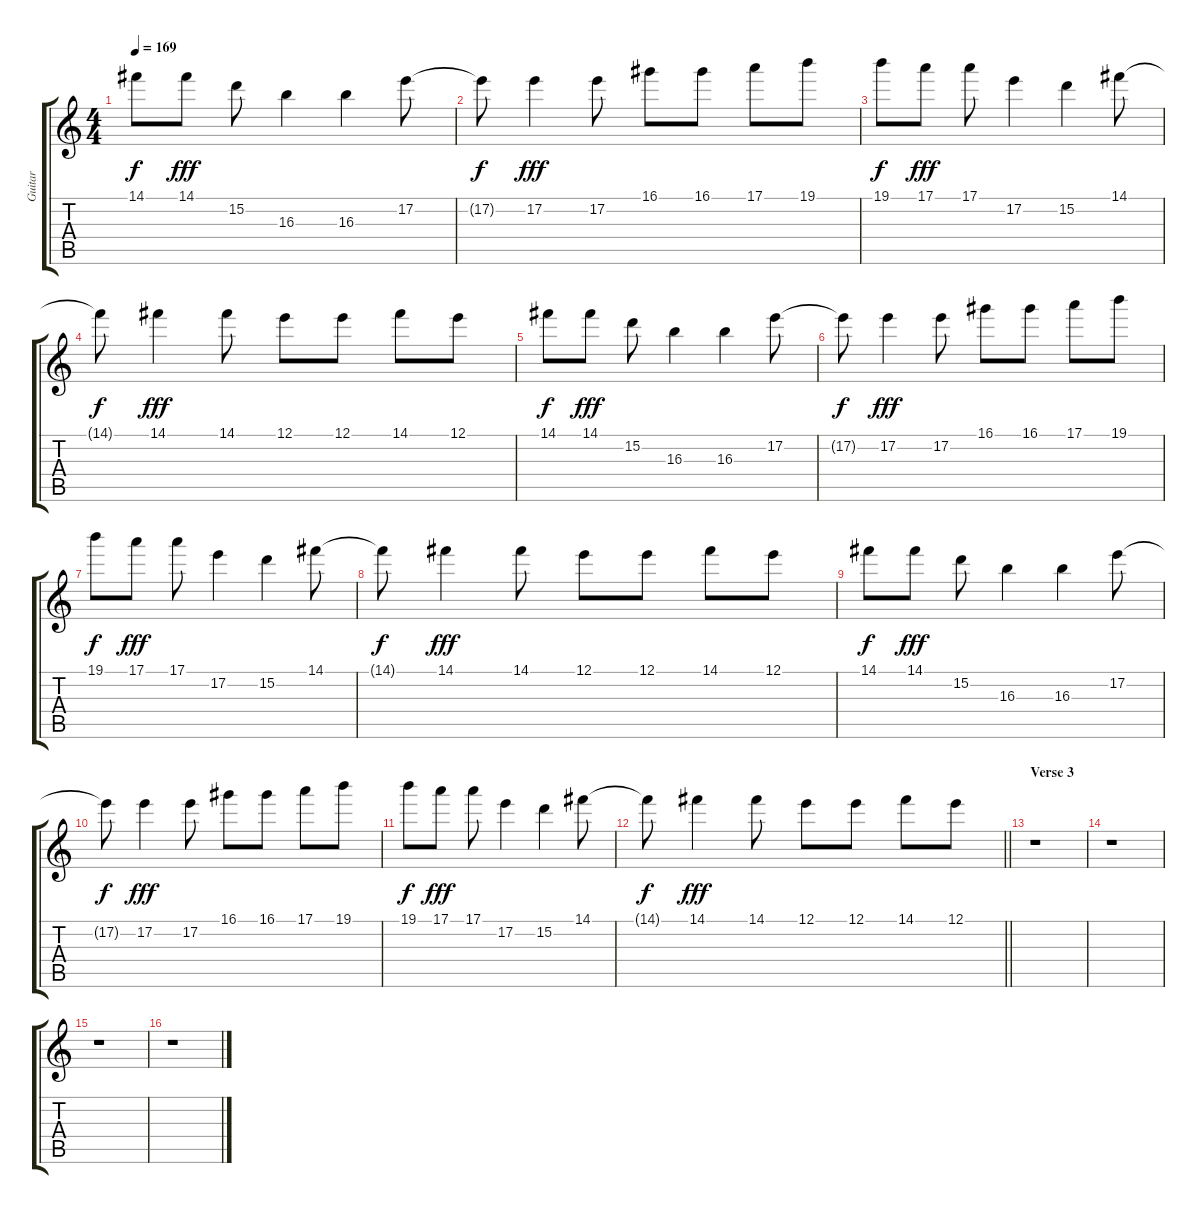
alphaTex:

\track ("Guitar" "Guitar") {instrument electricguitarclean}
\staff {score tabs}
\tuning (E4 B3 G3 D3 A2 E2) {hide}
\ts (4 4)
\tempo 169
\clef g2
\ks c
14.1.8{dy f} 14.1.8{dy fff} 15.2.8 16.3.4 16.3.4 17.2.8 |
17.2{t}.8{dy f} 17.2.4{dy fff} 17.2.8 16.1.8 16.1.8 17.1.8 19.1.8 |
19.1.8{dy f} 17.1.8{dy fff} 17.1.8 17.2.4 15.2.4 14.1.8 |
14.1{t}.8{dy f} 14.1.4{dy fff} 14.1.8 12.1.8 12.1.8 14.1.8 12.1.8 |
14.1.8{dy f} 14.1.8{dy fff} 15.2.8 16.3.4 16.3.4 17.2.8 |
17.2{t}.8{dy f} 17.2.4{dy fff} 17.2.8 16.1.8 16.1.8 17.1.8 19.1.8 |
19.1.8{dy f} 17.1.8{dy fff} 17.1.8 17.2.4 15.2.4 14.1.8 |
14.1{t}.8{dy f} 14.1.4{dy fff} 14.1.8 12.1.8 12.1.8 14.1.8 12.1.8 |
14.1.8{dy f} 14.1.8{dy fff} 15.2.8 16.3.4 16.3.4 17.2.8 |
17.2{t}.8{dy f} 17.2.4{dy fff} 17.2.8 16.1.8 16.1.8 17.1.8 19.1.8 |
19.1.8{dy f} 17.1.8{dy fff} 17.1.8 17.2.4 15.2.4 14.1.8 |
\barLineRight lightlight
14.1{t}.8{dy f} 14.1.4{dy fff} 14.1.8 12.1.8 12.1.8 14.1.8 12.1.8 |
\section ("" "Verse 3")
r.1 |
r.1 |
r.1 |
r.1
